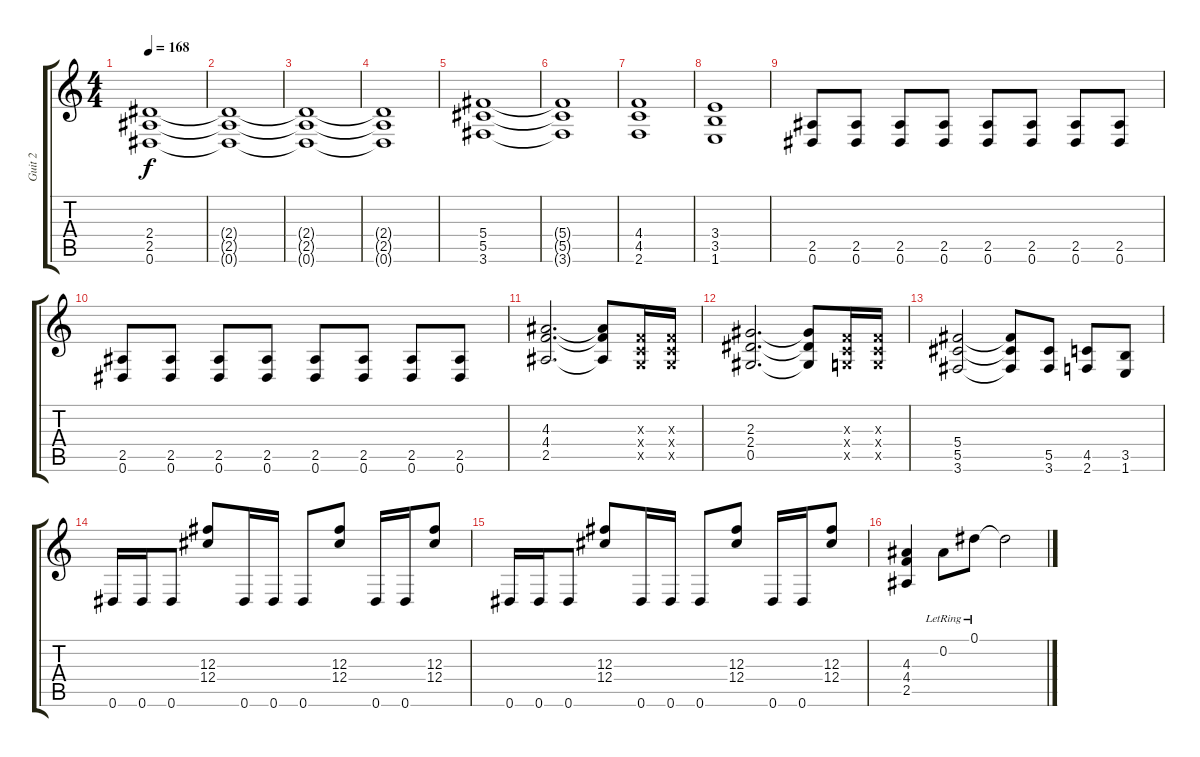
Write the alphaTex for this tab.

\track ("Guit 2" "Guit 2") {instrument distortionguitar}
\staff {score tabs}
\tuning (Eb4 Bb3 Gb3 Db3 Ab2 Eb2) {hide}
\ts (4 4)
\tempo 168
\clef g2
\ks c
(2.4 2.5 0.6).1{dy f} |
(2.4{t} 2.5{t} 0.6{t}).1 |
(2.4{t} 2.5{t} 0.6{t}).1 |
(2.4{t} 2.5{t} 0.6{t}).1 |
(5.4 5.5 3.6).1 |
(5.4{t} 5.5{t} 3.6{t}).1 |
(4.4 4.5 2.6).1 |
(3.4 3.5 1.6).1 |
(2.5 0.6).8 (2.5 0.6).8 (2.5 0.6).8 (2.5 0.6).8 (2.5 0.6).8 (2.5 0.6).8 (2.5 0.6).8 (2.5 0.6).8 |
(2.5 0.6).8 (2.5 0.6).8 (2.5 0.6).8 (2.5 0.6).8 (2.5 0.6).8 (2.5 0.6).8 (2.5 0.6).8 (2.5 0.6).8 |
(4.3 4.4 2.5).2{d} (4.3{t} 4.4{t} 2.5{t}).8 (-1.3{x} -1.4{x} -1.5{x}).16 (-1.3{x} -1.4{x} -1.5{x}).16 |
(2.3 2.4 0.5).2{d} (2.3{t} 2.4{t} 0.5{t}).8 (-1.3{x} -1.4{x} -1.5{x}).16 (-1.3{x} -1.4{x} -1.5{x}).16 |
(5.4 5.5 3.6).2 (5.4{t} 5.5{t} 3.6{t}).8 (5.5 3.6).8 (4.5 2.6).8 (3.5 1.6).8 |
0.6.16 0.6.16 0.6.8 (12.3 12.4).8 0.6.16 0.6.16 0.6.8 (12.3 12.4).8 0.6.16 0.6.16 (12.3 12.4).8 |
0.6.16 0.6.16 0.6.8 (12.3 12.4).8 0.6.16 0.6.16 0.6.8 (12.3 12.4).8 0.6.16 0.6.16 (12.3 12.4).8 |
(4.3 4.4 2.5).4 0.2{lr}.8 0.1{lr}.8 0.1{t}.2
